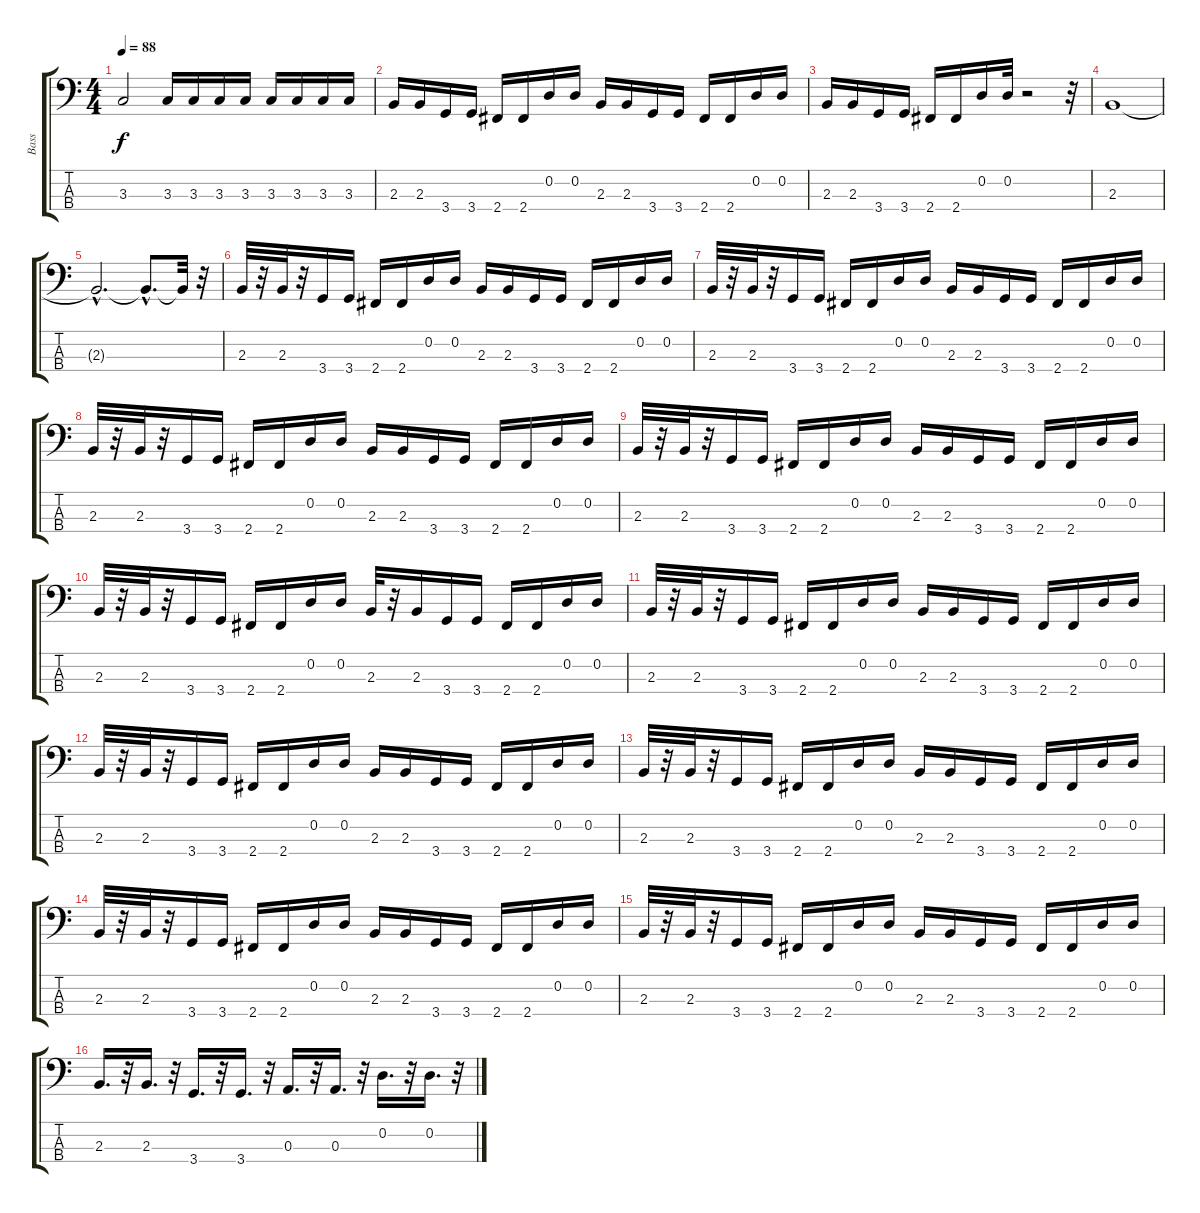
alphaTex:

\track ("Bass" "Bass") {instrument electricbasspick}
\staff {score tabs}
\tuning (G2 D2 A1 E1) {hide}
\ts (4 4)
\tempo 88
\clef f4
\ks c
3.3.2{dy f} 3.3.16 3.3.16 3.3.16 3.3.16 3.3.16 3.3.16 3.3.16 3.3.16 |
2.3.16 2.3.16 3.4.16 3.4.16 2.4.16 2.4.16 0.2.16 0.2.16 2.3.16 2.3.16 3.4.16 3.4.16 2.4.16 2.4.16 0.2.16 0.2.16 |
2.3.16 2.3.16 3.4.16 3.4.16 2.4.16 2.4.16 0.2.16 0.2.32 r.2 r.32 |
2.3.1 |
2.3{hac t}.2{d} 2.3{hac t}.8{d} 2.3{t}.32 r.32 |
2.3.32 r.32 2.3.32 r.32 3.4.16 3.4.16 2.4.16 2.4.16 0.2.16 0.2.16 2.3.16 2.3.16 3.4.16 3.4.16 2.4.16 2.4.16 0.2.16 0.2.16 |
2.3.32 r.32 2.3.32 r.32 3.4.16 3.4.16 2.4.16 2.4.16 0.2.16 0.2.16 2.3.16 2.3.16 3.4.16 3.4.16 2.4.16 2.4.16 0.2.16 0.2.16 |
2.3.32 r.32 2.3.32 r.32 3.4.16 3.4.16 2.4.16 2.4.16 0.2.16 0.2.16 2.3.16 2.3.16 3.4.16 3.4.16 2.4.16 2.4.16 0.2.16 0.2.16 |
2.3.32 r.32 2.3.32 r.32 3.4.16 3.4.16 2.4.16 2.4.16 0.2.16 0.2.16 2.3.16 2.3.16 3.4.16 3.4.16 2.4.16 2.4.16 0.2.16 0.2.16 |
2.3.32 r.32 2.3.32 r.32 3.4.16 3.4.16 2.4.16 2.4.16 0.2.16 0.2.16 2.3.32 r.32 2.3.16 3.4.16 3.4.16 2.4.16 2.4.16 0.2.16 0.2.16 |
2.3.32 r.32 2.3.32 r.32 3.4.16 3.4.16 2.4.16 2.4.16 0.2.16 0.2.16 2.3.16 2.3.16 3.4.16 3.4.16 2.4.16 2.4.16 0.2.16 0.2.16 |
2.3.32 r.32 2.3.32 r.32 3.4.16 3.4.16 2.4.16 2.4.16 0.2.16 0.2.16 2.3.16 2.3.16 3.4.16 3.4.16 2.4.16 2.4.16 0.2.16 0.2.16 |
2.3.32 r.32 2.3.32 r.32 3.4.16 3.4.16 2.4.16 2.4.16 0.2.16 0.2.16 2.3.16 2.3.16 3.4.16 3.4.16 2.4.16 2.4.16 0.2.16 0.2.16 |
2.3.32 r.32 2.3.32 r.32 3.4.16 3.4.16 2.4.16 2.4.16 0.2.16 0.2.16 2.3.16 2.3.16 3.4.16 3.4.16 2.4.16 2.4.16 0.2.16 0.2.16 |
2.3.32 r.32 2.3.32 r.32 3.4.16 3.4.16 2.4.16 2.4.16 0.2.16 0.2.16 2.3.16 2.3.16 3.4.16 3.4.16 2.4.16 2.4.16 0.2.16 0.2.16 |
2.3.16{d} r.32 2.3.16{d} r.32 3.4.16{d} r.32 3.4.16{d} r.32 0.3.16{d} r.32 0.3.16{d} r.32 0.2.16{d} r.32 0.2.16{d} r.32
